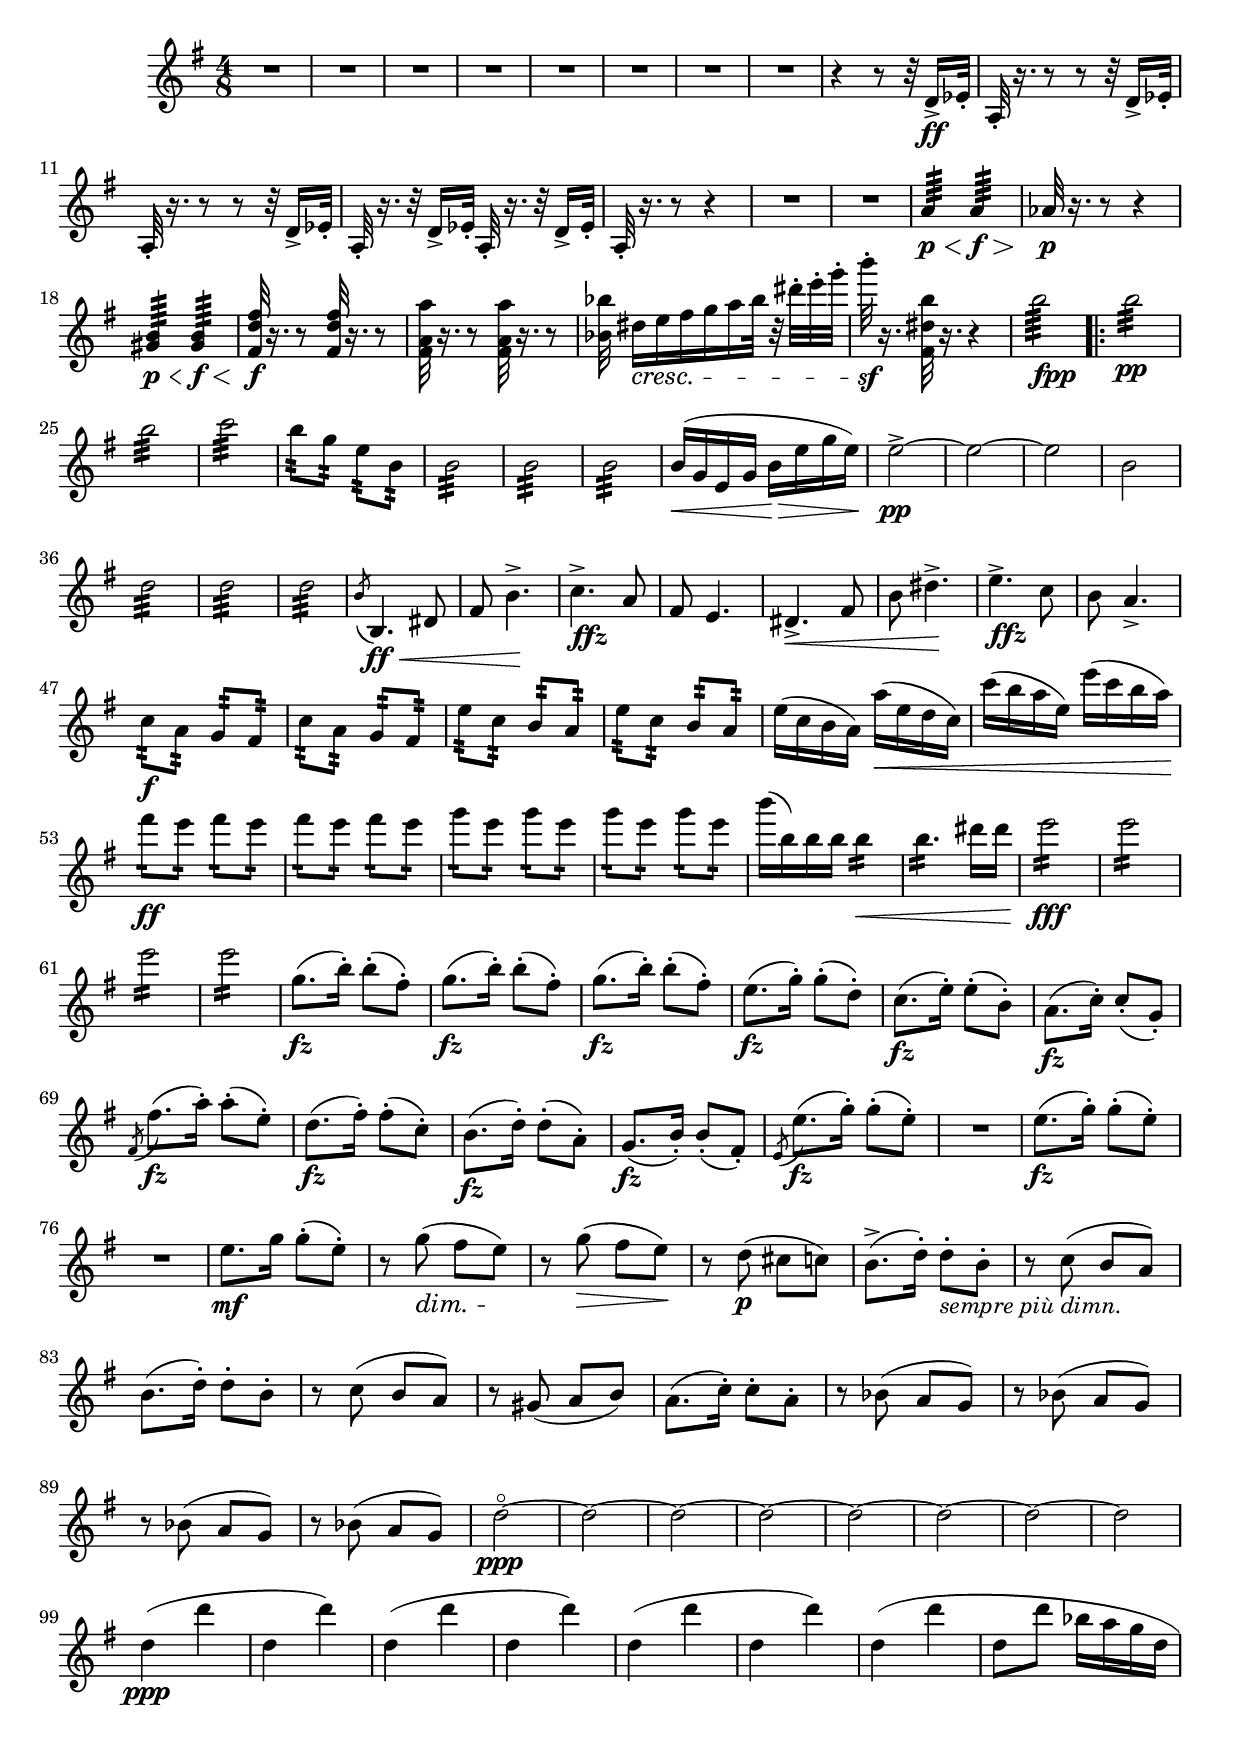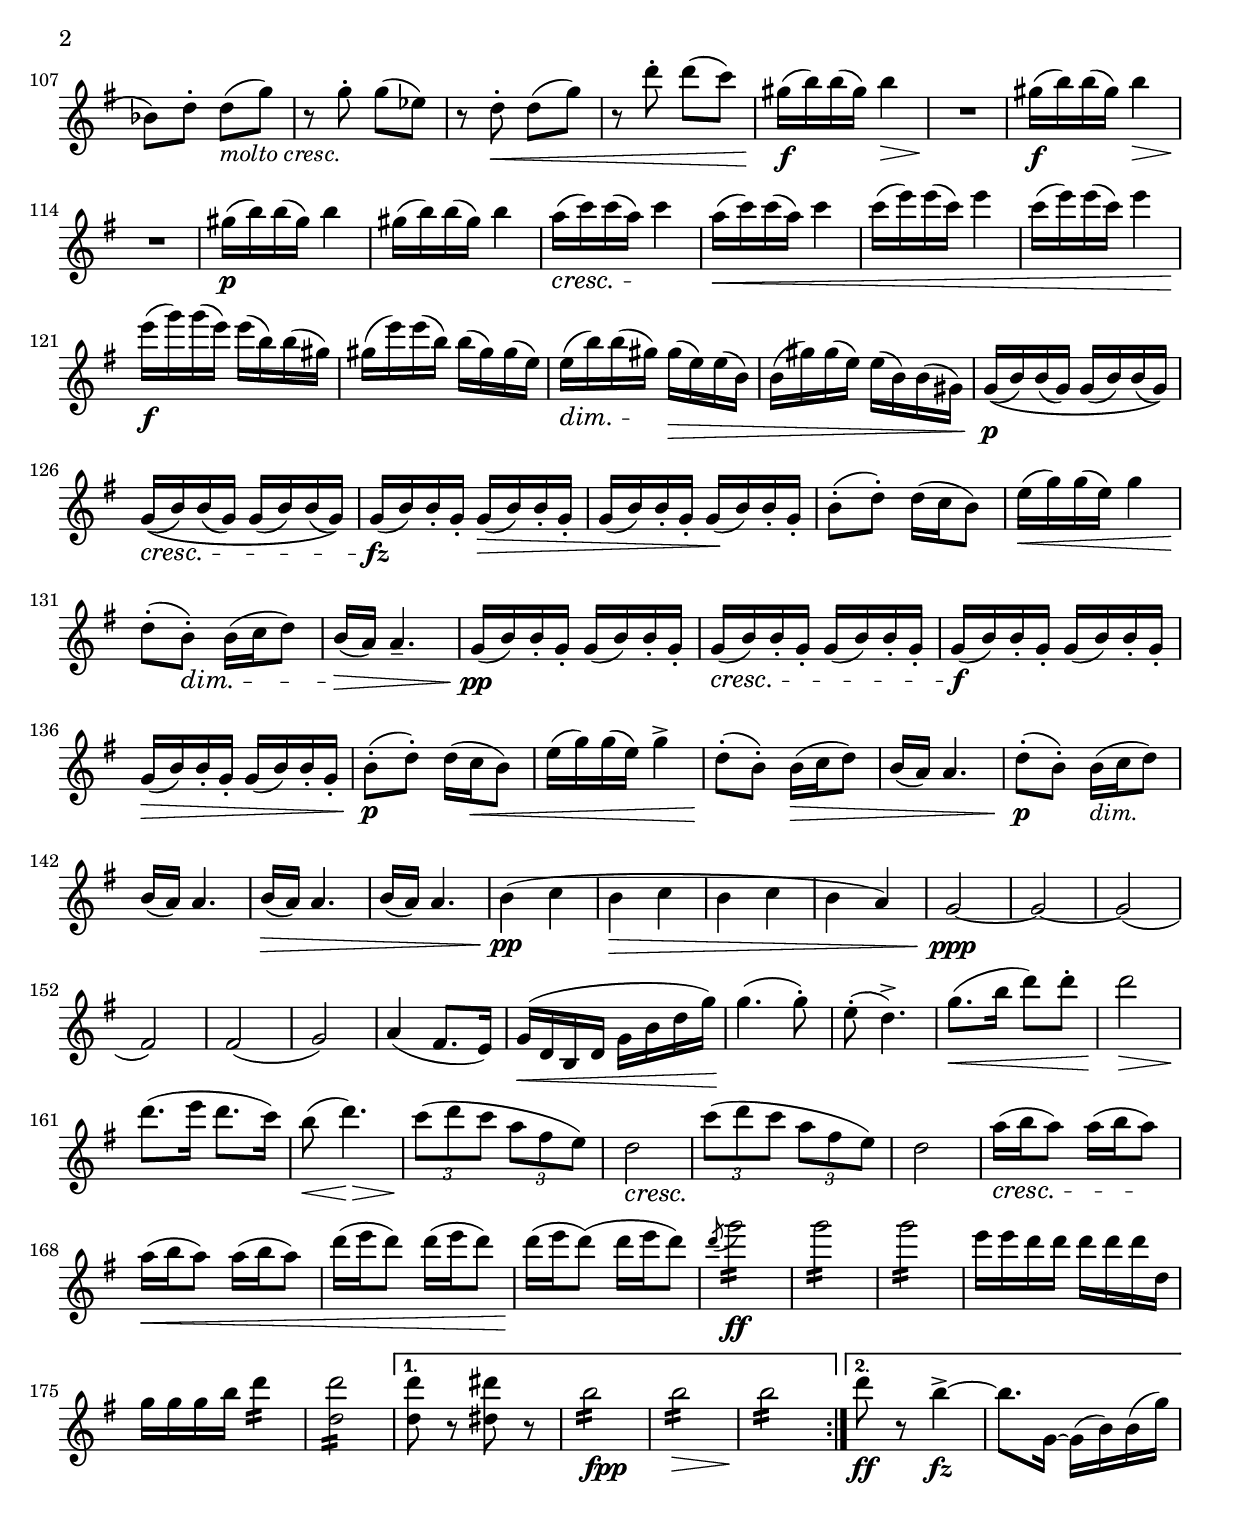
\score {
\relative c' {

	\time 4/8 \clef treble \key e \minor 
R2*8 | %p184, m9
r4 r8 r32 d16->\ff ees32-. | 
a,32-.  r16. r8 r8 r32 d16-> ees32-. | 
a,32-. r16. r8 r8 r32 d16-> ees32-. | 
a,32-. r16. r32 d16-> ees32-. a,32-. r16. r32 d16-> ees32-. |
a,32-. r16. r8 r4 | 
R2*2 | %p185, m16
a'4:64\p\< a4:64\f\> |
aes32\p r16. r8 r4 | 
<gis b>4:64\p\< <gis b>4:64\f\< | 
\stemUp <fis d' fis>32\f r16. r8 <fis d' fis>32 r16. r8 | 
\stemNeutral <fis a a'>32 r16. r8 <fis a a'>32 r16. r8 |
<bes bes'>32 dis16\cresc[e fis g a bes32] r32 dis-. e-. g-. | 
b32-.\sf r16. <fis,, dis' b'>32 r16. r4 | 
b'2:64_\markup {\dynamic fpp}
\repeat volta 2 {
	b2:32\pp | b2:32 | c2:32 | 
	b8:32 g:32 e:32 b:32 | 
	b2:32 | b2:32 | b2:32 | % p186, m31 
	b16(\< g e g b\> e g e) | 
	e2\pp->~ | e~ | e | b | 
	d2:32 | d:32 | d:32 | 
	\acciaccatura b8 b,4.\ff\< dis8 | fis8 b4.->\! | 
	c4.->_\markup{\dynamic ffz} a8 | fis8 e4. |   
	dis4.->\< fis8 | b8 dis4.->\! | % m45 
	e4.->_\markup{\dynamic ffz} c8 | b8 a4.-> |
	c8:32\f a:32 g:32 fis:32 | c':32 a:32 g:32 fis:32 | 
	e':32 c:32 b:32 a:32 | e':32 c:32 b:32 a:32 | 
	e'16( c b a) a'(\< e d c) | c'( b a e) e'(c b a) | 
	fis'8:16\ff e:16 fis:16 e:16 | fis8:16 e:16 fis:16 e:16 | %p187, m55 
	g8:16 e8:16 g8:16 e8:16 | g8:16 e8:16 g8:16 e8:16 | 
	b'16( b,) b b b4:16\< | b4.:16 dis16 dis | e2:16\fff | 
	e2:16 | e2:16 | e2:16 | 
	\repeat unfold 3 { g,8.\fz( b16-.) b8-.( fis8-.)} | %m.66 
	e8.\fz( g16-.) g8-.( d-.) | c8.(\fz e16-.) e8-.( b8-.) | 
	a8.(\fz c16-.) c8-.( g-.) | \acciaccatura fis8 fis'8.\fz( a16-.) a8-.( e-.) | 
	d8.(\fz fis16-.) fis8-.( c-.) | b8.\fz( d16-.) d8-.( a-.) | g8.(\fz b16-.) b8-.( fis-.) | 
	\acciaccatura e8 e'8.(\fz g16-.) g8-.( e-.) | %p188, m.74 
	R2 | e8.\fz( g16-.) g8(-. e8-.) | R2 | e8.\mf g16 g8-.( e8-.) | 
	r8 g8(\dim fis e)\! | r g(\> fis e)\! | 
	r d(\p cis c) | b8.->( d16-.) d8-._\markup{\italic{sempre più dimn.}} b-. | 
	r8 c( b a) | b8.( d16-.) d8-. b-. | %84 
	r8 c( b a) | r gis( a b) | a8.( c16-.) c8-. a-. | 
	r8 bes( a g) | r bes( a g) | r bes( a g) | r bes( a g) | 
	d'2\ppp^\flageolet~ | d ~ | %p189, 93 
	d~ | d~ | d~ | d~ | d~ | d | d4\ppp( d' | d, d') | d,( d' | %102 
	d, d') | d,( d' | d, d') | d,( d' | d,8 d' bes16 a g d | 
	bes8) d8-. d(_\markup{\italic{molto cresc.}} g) | r8 g8-. g( ees) | 
	r8 d8-.\< d( g) | r8 d'8-. d( c) | % p.190, 111
	gis16\f( b) b( gis) b4\> | R2\! | gis16(\f b) b( gis) b4\> | R2\! | 
	gis16\p( b) b( gis) b4 | gis16( b) b( gis) b4 | a16(\cresc c) c( a) c4\! | 
	a16\<( c) c( a) c4 | c16( e) e( c) e4 | %120
	c16( e) e( c) e4 | e16\f( g) g( e) e( b) b( gis) | gis( e') e( b) b( gis) gis( e) | 
	e\dim( b') b( gis\!) gis(\> e) e( b) | b( gis') gis( e) e( b) b( gis) | 
	g(\p\( b) b( g) g( b) b( g)\) | g(\(\cresc b) b( g) g( b) b( g)\) | 
	g(\fz b) b-. g-. g(\> b) b-. g-. | %p191, 128 
	g16( b) b-. g-. g(\! b) b-. g-. | b8-.( d-.) d16( c b8) | e16\<( g) g( e) g4 | 
	d8-.\!( b8-.\dim) b16( c d8) | b16(\> a) a4.--| g16(\pp b) b-. g-. g( b) b-. g-. | 
	g16(\cresc b) b-. g-. g( b) b-. g-. | g16(\f b) b-. g-. g( b) b-. g-. | 
	g16(\> b) b-. g-. g( b) b-. g-. | %137 
	b8-.\p( d-.) d16( c\< b8) | e16( g) g( e) g4-> | d8-.(\! b-.) b16\>( c d8) | 
	b16( a) a4. | d8\p-.( b-.) b16_\markup\italic{dim.}( c d8) | 
	b16( a) a4. | b16(\> a) a4. | b16( a) a4. | b4\pp( c | b\> c | b c | %p192, 148 
	b4 a) | g2\ppp~ | g~ | g( | fis) | fis( | g) | a4( fis8. e16) | g16\<( d b d g b d g) | 
	g4.(\! g8-.) | e8-.( d4.->) | g8.(\< b16 d8) d-. | d2\> | d8.\!( e16 d8. c16) | %162 
	b8(\< d4.)\> | \tuplet 3/2 4 {c8(\! d c a fis e)} | d2\cresc | \tuplet 3/2 4 {c'8(\! d c a fis e)} | 
	d2 | a'16(\cresc b a8) a16( b a8)\! | a16(\< b a8) a16( b a8) | d16( e d8) d16( e d8) | 
	d16\!( e d8) (d16 e d8) | \acciaccatura d8 g2:16\ff | % p193, 172 
	g2:16 | g2:16 | e16 e d d d d d d, | g g g b d4:16 | <d, d'>2:16 | 
}	
\alternative {
    	 {
			<d d'>8 r <dis dis'> r | b'2:16_\markup{\dynamic fpp} | b2:16\> b2:16\! 
		}
    	 { %TODO: Add second ending text 
			d8\ff r b4->\fz~ | b8. g,16~ g( b) b( g') | 
		}
  	}



}
}